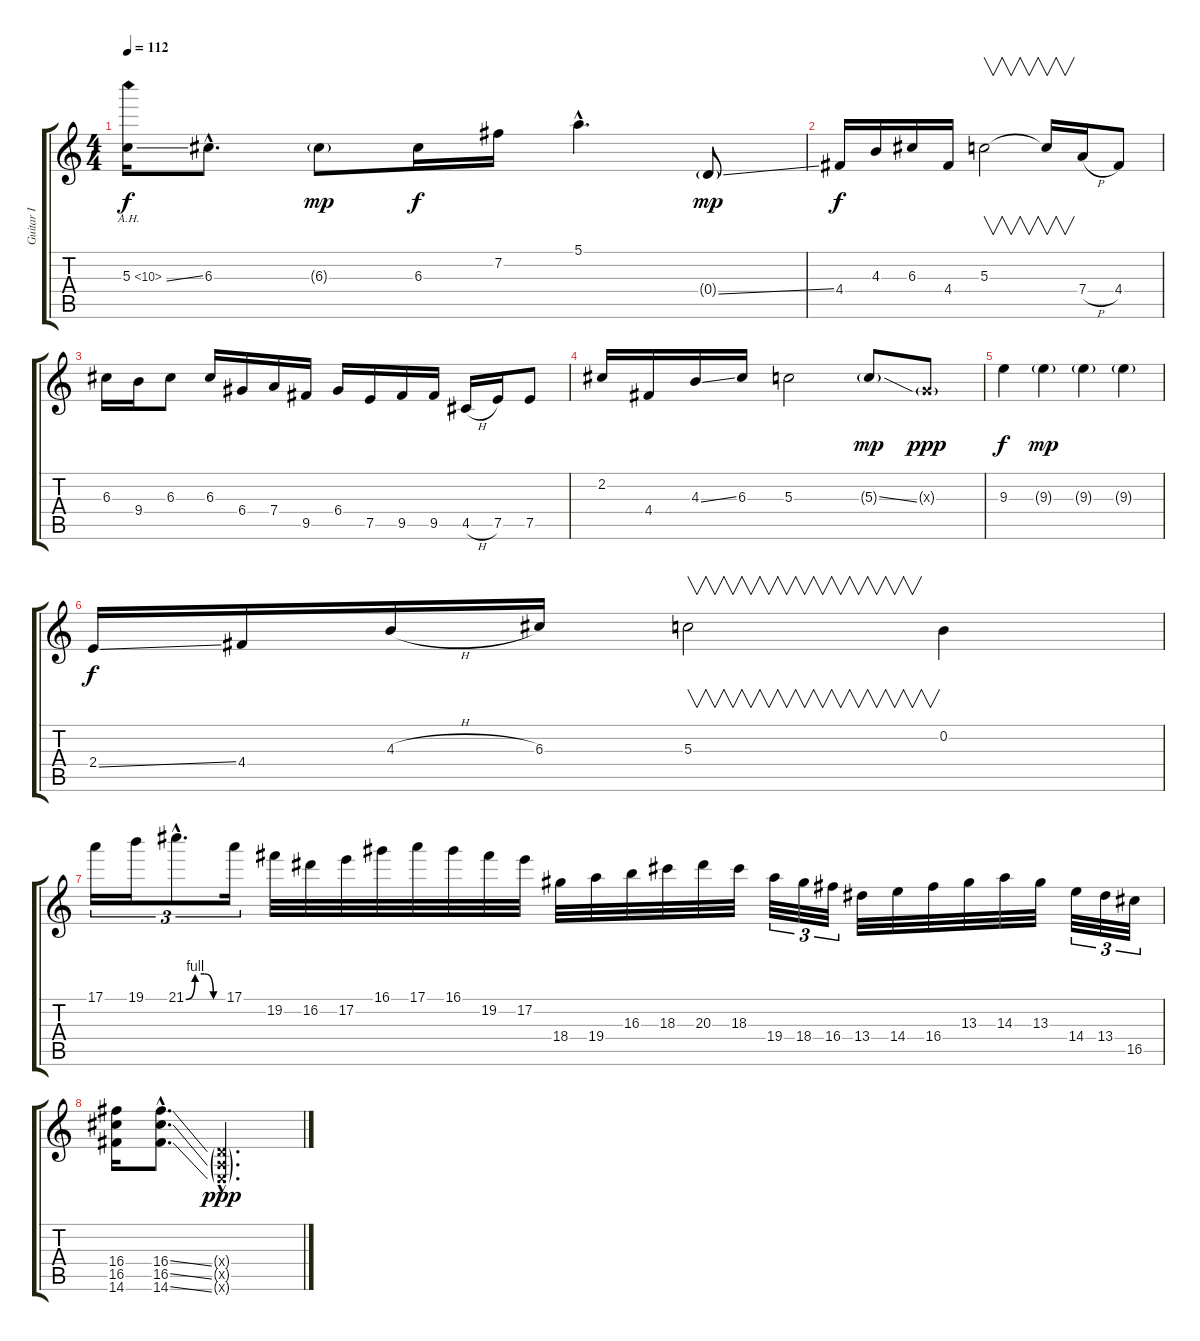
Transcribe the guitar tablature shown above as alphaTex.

\track ("Guitar I" "Guitar I") {instrument distortionguitar}
\staff {score tabs}
\tuning (E4 B3 G3 D3 A2 E2) {hide}
\ts (4 4)
\tempo 112
\clef g2
\ks c
5.3{ah 5 ss}.16{dy f} 6.3{hac}.8{d} 6.3{g}.8{dy mp} 6.3.16{dy f} 7.2.16 5.1{hac}.4{d} 0.4{ss g}.8{dy mp} |
4.4.16{dy f} 4.3.16 6.3.16 4.4.16 5.3.2{v} 5.3{t}.16{v} 7.4{h}.16 4.4.8 |
6.3.16 9.4.16 6.3.8 6.3.16 6.4.16 7.4.16 9.5.16 6.4.16 7.5.16 9.5.16 9.5.16 4.5{h}.16 7.5.16 7.5.8 |
2.2.16 4.4.16 4.3{ss}.16 6.3.16 5.3.2 5.3{ss g}.8{dy mp} 0.3{g x}.8{dy ppp} |
9.3.4{dy f} 9.3{g}.4{dy mp} 9.3{g}.4 9.3{g}.4 |
2.4{ss}.16{dy f} 4.4.16 4.3{h}.16 6.3.16 5.3.2{v} 0.2.4 |
17.1.16{tu (3 2)} 19.1.16{tu (3 2)} 21.1{be (custom 0 0 15 4 30 4 45 0 60 0) hac}.8{d tu (3 2)} 17.1.16{tu (3 2)} 19.2.32 16.2.32 17.2.32 16.1.32 17.1.32 16.1.32 19.2.32 17.2.32 18.4.32 19.4.32 16.3.32 18.3.32 20.3.32 18.3.32 19.4.32{tu (3 2)} 18.4.32{tu (3 2)} 16.4.32{tu (3 2)} 13.4.32 14.4.32 16.4.32 13.3.32 14.3.32 13.3.32 14.4.32{tu (3 2)} 13.4.32{tu (3 2)} 16.5.32{tu (3 2)} |
(16.4 16.5 14.6).16 (16.4{ss hac} 16.5{ss hac} 14.6{ss hac}).8{d} (0.4{g hac x} 0.5{g hac x} 0.6{g hac x}).2{d dy ppp}
